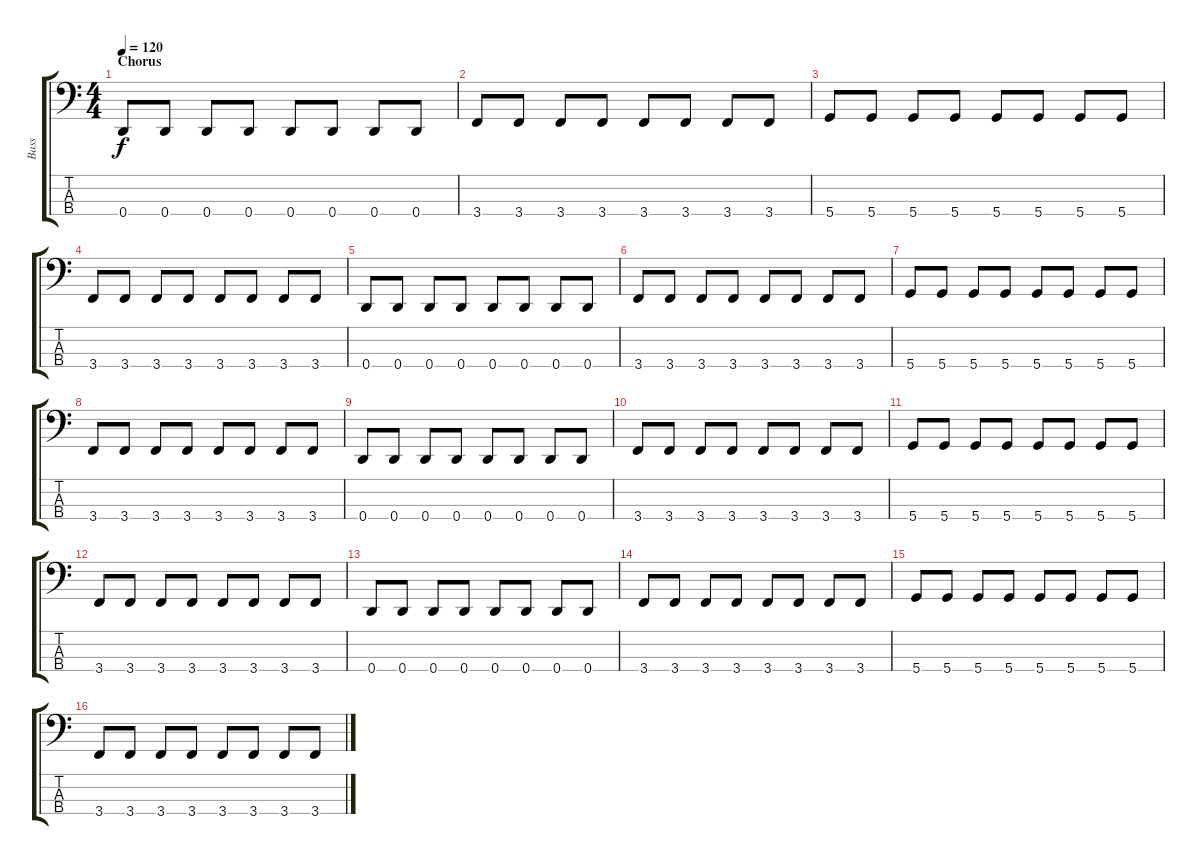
\track ("Bass" "Bass") {instrument electricbassfinger}
\staff {score tabs}
\tuning (G2 D2 A1 D1) {hide}
\ts (4 4)
\section ("" "Chorus")
\tempo 120
\clef f4
\ks c
0.4.8{dy f} 0.4.8 0.4.8 0.4.8 0.4.8 0.4.8 0.4.8 0.4.8 |
3.4.8 3.4.8 3.4.8 3.4.8 3.4.8 3.4.8 3.4.8 3.4.8 |
5.4.8 5.4.8 5.4.8 5.4.8 5.4.8 5.4.8 5.4.8 5.4.8 |
3.4.8 3.4.8 3.4.8 3.4.8 3.4.8 3.4.8 3.4.8 3.4.8 |
0.4.8 0.4.8 0.4.8 0.4.8 0.4.8 0.4.8 0.4.8 0.4.8 |
3.4.8 3.4.8 3.4.8 3.4.8 3.4.8 3.4.8 3.4.8 3.4.8 |
5.4.8 5.4.8 5.4.8 5.4.8 5.4.8 5.4.8 5.4.8 5.4.8 |
3.4.8 3.4.8 3.4.8 3.4.8 3.4.8 3.4.8 3.4.8 3.4.8 |
0.4.8 0.4.8 0.4.8 0.4.8 0.4.8 0.4.8 0.4.8 0.4.8 |
3.4.8 3.4.8 3.4.8 3.4.8 3.4.8 3.4.8 3.4.8 3.4.8 |
5.4.8 5.4.8 5.4.8 5.4.8 5.4.8 5.4.8 5.4.8 5.4.8 |
3.4.8 3.4.8 3.4.8 3.4.8 3.4.8 3.4.8 3.4.8 3.4.8 |
0.4.8 0.4.8 0.4.8 0.4.8 0.4.8 0.4.8 0.4.8 0.4.8 |
3.4.8 3.4.8 3.4.8 3.4.8 3.4.8 3.4.8 3.4.8 3.4.8 |
5.4.8 5.4.8 5.4.8 5.4.8 5.4.8 5.4.8 5.4.8 5.4.8 |
3.4.8 3.4.8 3.4.8 3.4.8 3.4.8 3.4.8 3.4.8 3.4.8
